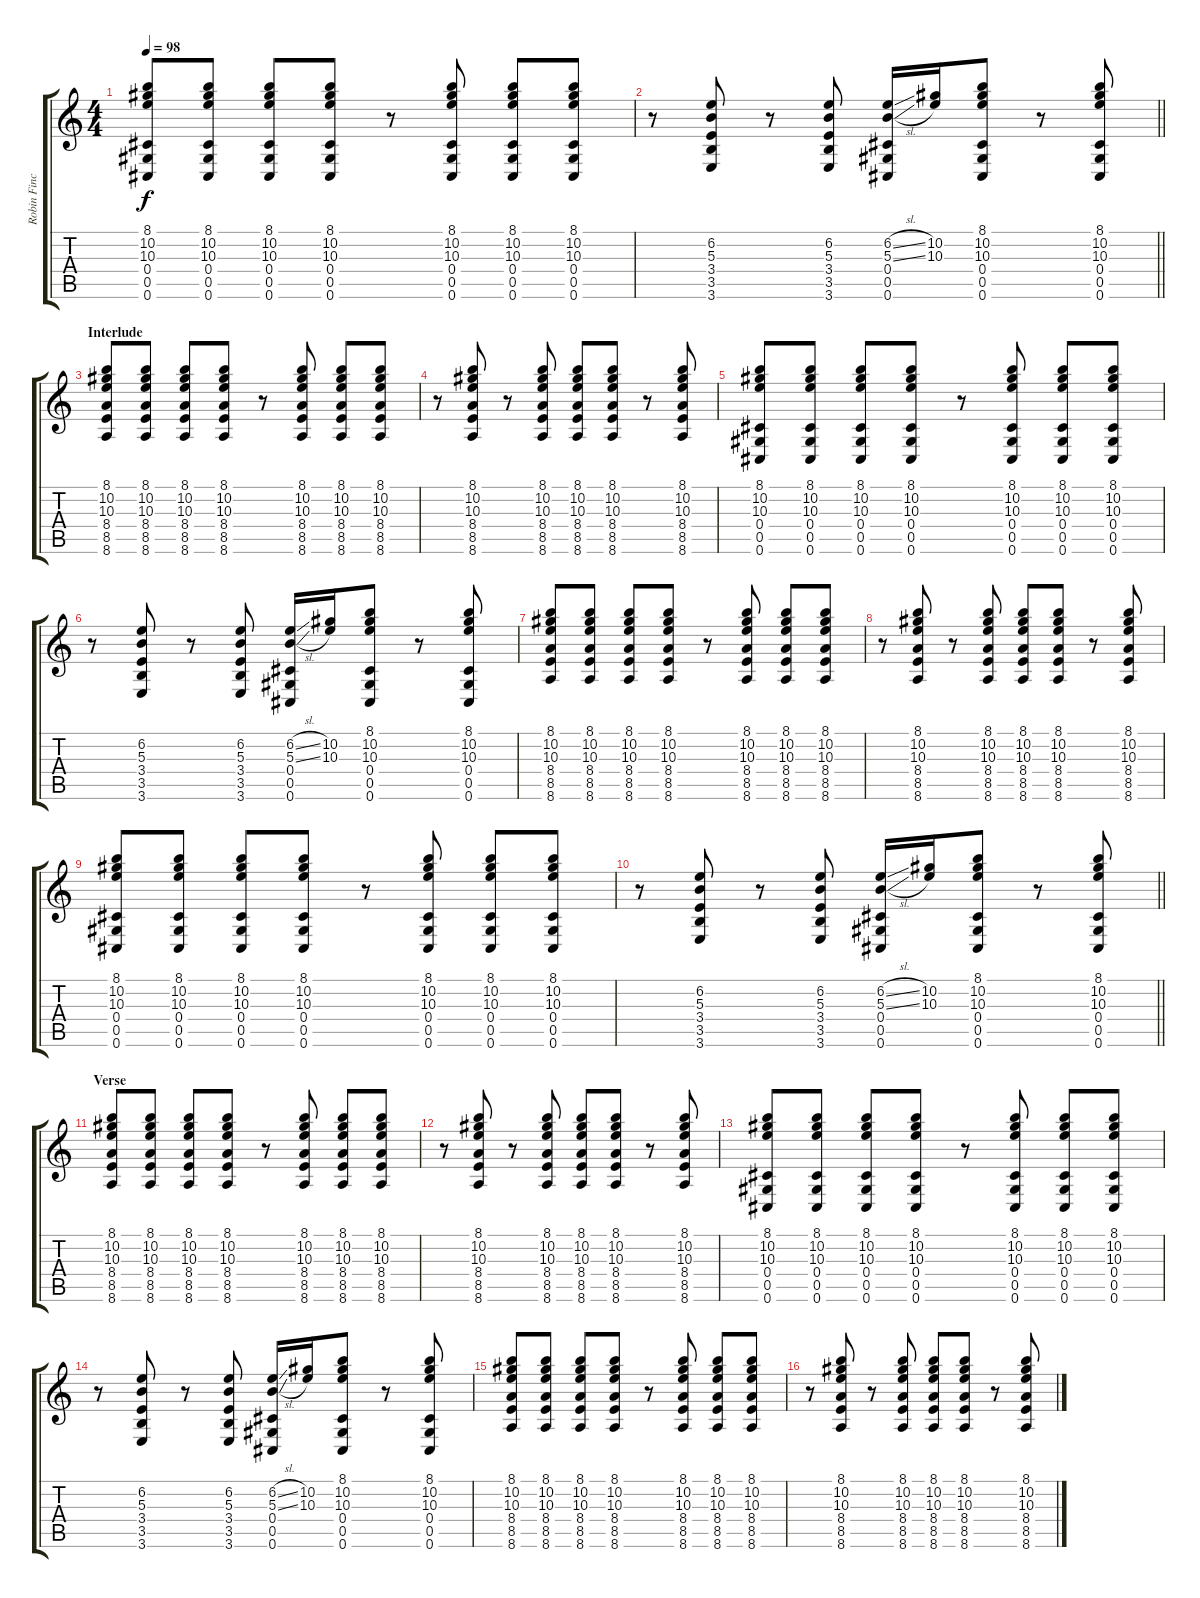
\track ("Robin Finck (Rhythm)" "Robin Finc") {instrument distortionguitar}
\staff {score tabs}
\tuning (Eb4 Bb3 Gb3 Db3 Ab2 Db2) {hide}
\ts (4 4)
\tempo 98
\clef g2
\ks c
(8.1 10.2 10.3 0.4 0.5 0.6).8{dy f} (8.1 10.2 10.3 0.4 0.5 0.6).8 (8.1 10.2 10.3 0.4 0.5 0.6).8 (8.1 10.2 10.3 0.4 0.5 0.6).8 r.8 (8.1 10.2 10.3 0.4 0.5 0.6).8 (8.1 10.2 10.3 0.4 0.5 0.6).8 (8.1 10.2 10.3 0.4 0.5 0.6).8 |
\barLineRight lightlight
r.8 (6.2 5.3 3.4 3.5 3.6).8 r.8 (6.2 5.3 3.4 3.5 3.6).8 (6.2{sl} 5.3{sl} 0.4 0.5 0.6).16 (10.2 10.3).16 (8.1 10.2 10.3 0.4 0.5 0.6).8 r.8 (8.1 10.2 10.3 0.4 0.5 0.6).8 |
\section ("" "Interlude")
(8.1 10.2 10.3 8.4 8.5 8.6).8 (8.1 10.2 10.3 8.4 8.5 8.6).8 (8.1 10.2 10.3 8.4 8.5 8.6).8 (8.1 10.2 10.3 8.4 8.5 8.6).8 r.8 (8.1 10.2 10.3 8.4 8.5 8.6).8 (8.1 10.2 10.3 8.4 8.5 8.6).8 (8.1 10.2 10.3 8.4 8.5 8.6).8 |
r.8 (8.1 10.2 10.3 8.4 8.5 8.6).8 r.8 (8.1 10.2 10.3 8.4 8.5 8.6).8 (8.1 10.2 10.3 8.4 8.5 8.6).8 (8.1 10.2 10.3 8.4 8.5 8.6).8 r.8 (8.1 10.2 10.3 8.4 8.5 8.6).8 |
(8.1 10.2 10.3 0.4 0.5 0.6).8 (8.1 10.2 10.3 0.4 0.5 0.6).8 (8.1 10.2 10.3 0.4 0.5 0.6).8 (8.1 10.2 10.3 0.4 0.5 0.6).8 r.8 (8.1 10.2 10.3 0.4 0.5 0.6).8 (8.1 10.2 10.3 0.4 0.5 0.6).8 (8.1 10.2 10.3 0.4 0.5 0.6).8 |
r.8 (6.2 5.3 3.4 3.5 3.6).8 r.8 (6.2 5.3 3.4 3.5 3.6).8 (6.2{sl} 5.3{sl} 0.4 0.5 0.6).16 (10.2 10.3).16 (8.1 10.2 10.3 0.4 0.5 0.6).8 r.8 (8.1 10.2 10.3 0.4 0.5 0.6).8 |
(8.1 10.2 10.3 8.4 8.5 8.6).8 (8.1 10.2 10.3 8.4 8.5 8.6).8 (8.1 10.2 10.3 8.4 8.5 8.6).8 (8.1 10.2 10.3 8.4 8.5 8.6).8 r.8 (8.1 10.2 10.3 8.4 8.5 8.6).8 (8.1 10.2 10.3 8.4 8.5 8.6).8 (8.1 10.2 10.3 8.4 8.5 8.6).8 |
r.8 (8.1 10.2 10.3 8.4 8.5 8.6).8 r.8 (8.1 10.2 10.3 8.4 8.5 8.6).8 (8.1 10.2 10.3 8.4 8.5 8.6).8 (8.1 10.2 10.3 8.4 8.5 8.6).8 r.8 (8.1 10.2 10.3 8.4 8.5 8.6).8 |
(8.1 10.2 10.3 0.4 0.5 0.6).8 (8.1 10.2 10.3 0.4 0.5 0.6).8 (8.1 10.2 10.3 0.4 0.5 0.6).8 (8.1 10.2 10.3 0.4 0.5 0.6).8 r.8 (8.1 10.2 10.3 0.4 0.5 0.6).8 (8.1 10.2 10.3 0.4 0.5 0.6).8 (8.1 10.2 10.3 0.4 0.5 0.6).8 |
\barLineRight lightlight
r.8 (6.2 5.3 3.4 3.5 3.6).8 r.8 (6.2 5.3 3.4 3.5 3.6).8 (6.2{sl} 5.3{sl} 0.4 0.5 0.6).16 (10.2 10.3).16 (8.1 10.2 10.3 0.4 0.5 0.6).8 r.8 (8.1 10.2 10.3 0.4 0.5 0.6).8 |
\section ("" "Verse")
(8.1 10.2 10.3 8.4 8.5 8.6).8 (8.1 10.2 10.3 8.4 8.5 8.6).8 (8.1 10.2 10.3 8.4 8.5 8.6).8 (8.1 10.2 10.3 8.4 8.5 8.6).8 r.8 (8.1 10.2 10.3 8.4 8.5 8.6).8 (8.1 10.2 10.3 8.4 8.5 8.6).8 (8.1 10.2 10.3 8.4 8.5 8.6).8 |
r.8 (8.1 10.2 10.3 8.4 8.5 8.6).8 r.8 (8.1 10.2 10.3 8.4 8.5 8.6).8 (8.1 10.2 10.3 8.4 8.5 8.6).8 (8.1 10.2 10.3 8.4 8.5 8.6).8 r.8 (8.1 10.2 10.3 8.4 8.5 8.6).8 |
(8.1 10.2 10.3 0.4 0.5 0.6).8 (8.1 10.2 10.3 0.4 0.5 0.6).8 (8.1 10.2 10.3 0.4 0.5 0.6).8 (8.1 10.2 10.3 0.4 0.5 0.6).8 r.8 (8.1 10.2 10.3 0.4 0.5 0.6).8 (8.1 10.2 10.3 0.4 0.5 0.6).8 (8.1 10.2 10.3 0.4 0.5 0.6).8 |
r.8 (6.2 5.3 3.4 3.5 3.6).8 r.8 (6.2 5.3 3.4 3.5 3.6).8 (6.2{sl} 5.3{sl} 0.4 0.5 0.6).16 (10.2 10.3).16 (8.1 10.2 10.3 0.4 0.5 0.6).8 r.8 (8.1 10.2 10.3 0.4 0.5 0.6).8 |
(8.1 10.2 10.3 8.4 8.5 8.6).8 (8.1 10.2 10.3 8.4 8.5 8.6).8 (8.1 10.2 10.3 8.4 8.5 8.6).8 (8.1 10.2 10.3 8.4 8.5 8.6).8 r.8 (8.1 10.2 10.3 8.4 8.5 8.6).8 (8.1 10.2 10.3 8.4 8.5 8.6).8 (8.1 10.2 10.3 8.4 8.5 8.6).8 |
r.8 (8.1 10.2 10.3 8.4 8.5 8.6).8 r.8 (8.1 10.2 10.3 8.4 8.5 8.6).8 (8.1 10.2 10.3 8.4 8.5 8.6).8 (8.1 10.2 10.3 8.4 8.5 8.6).8 r.8 (8.1 10.2 10.3 8.4 8.5 8.6).8
